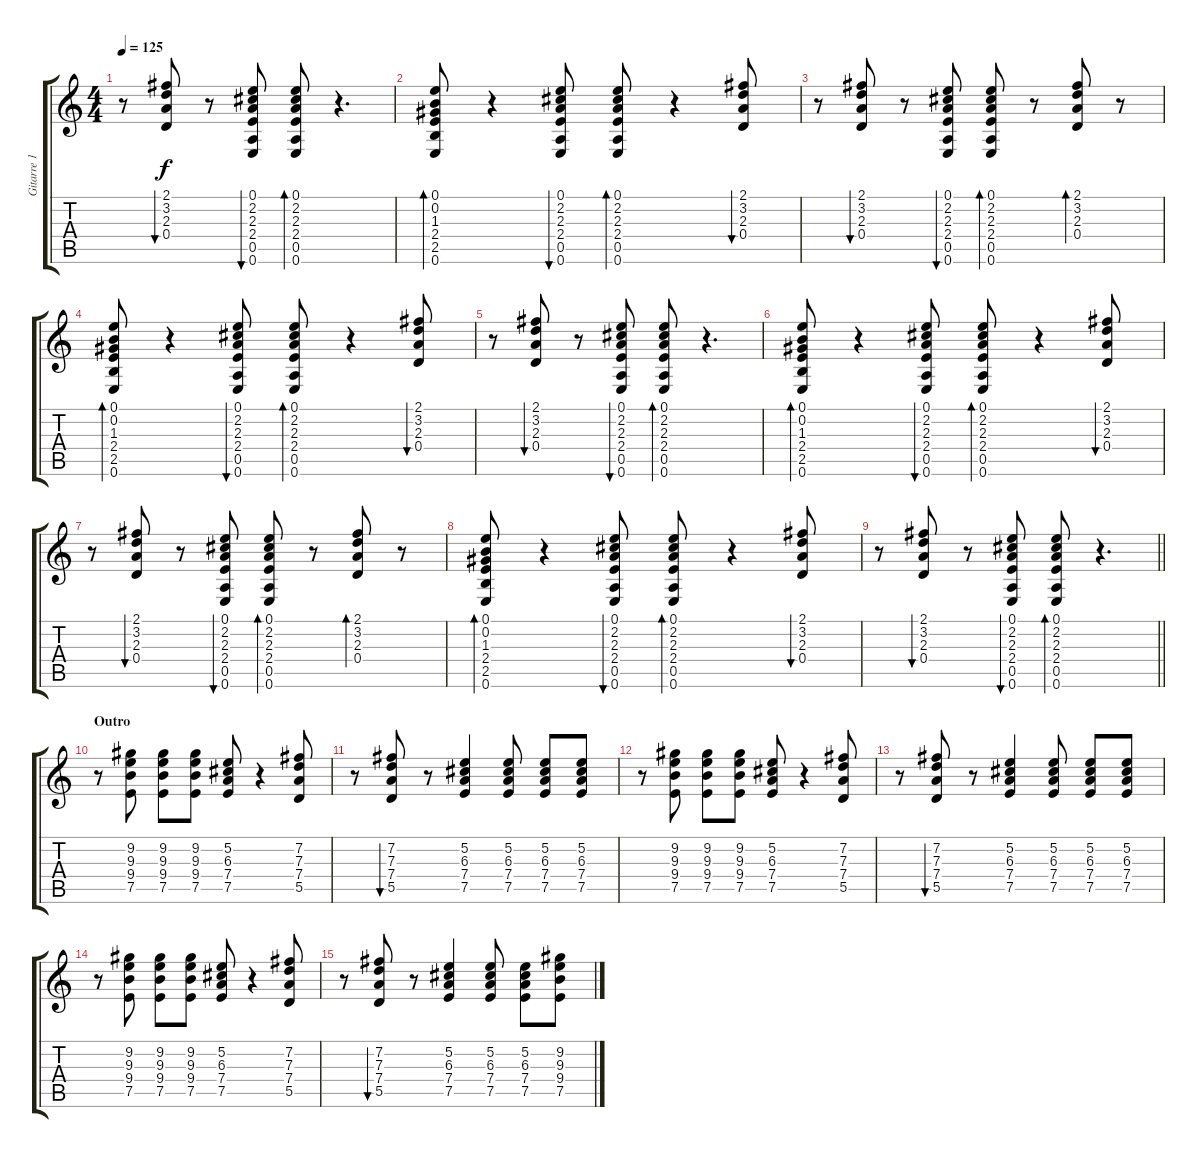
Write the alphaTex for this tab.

\track ("Gitarre 1" "Gitarre 1") {instrument electricguitarclean}
\staff {score tabs}
\tuning (E4 B3 G3 D3 A2 E2) {hide}
\ts (4 4)
\tempo 125
\clef g2
\ks c
r.8{dy f} (2.1 3.2 2.3 0.4).8{bu 60} r.8 (0.1 2.2 2.3 2.4 0.5 0.6).8{bu 60} (0.1 2.2 2.3 2.4 0.5 0.6).8{bd 60} r.4{d} |
(0.1 0.2 1.3 2.4 2.5 0.6).8{bd 60} r.4 (0.1 2.2 2.3 2.4 0.5 0.6).8{bu 60} (0.1 2.2 2.3 2.4 0.5 0.6).8{bd 60} r.4 (2.1 3.2 2.3 0.4).8{bu 60} |
r.8 (2.1 3.2 2.3 0.4).8{bu 60} r.8 (0.1 2.2 2.3 2.4 0.5 0.6).8{bu 60} (0.1 2.2 2.3 2.4 0.5 0.6).8{bd 60} r.8 (2.1 3.2 2.3 0.4).8{bd 60} r.8 |
(0.1 0.2 1.3 2.4 2.5 0.6).8{bd 60} r.4 (0.1 2.2 2.3 2.4 0.5 0.6).8{bu 60} (0.1 2.2 2.3 2.4 0.5 0.6).8{bd 60} r.4 (2.1 3.2 2.3 0.4).8{bu 60} |
r.8 (2.1 3.2 2.3 0.4).8{bu 60} r.8 (0.1 2.2 2.3 2.4 0.5 0.6).8{bu 60} (0.1 2.2 2.3 2.4 0.5 0.6).8{bd 60} r.4{d} |
(0.1 0.2 1.3 2.4 2.5 0.6).8{bd 60} r.4 (0.1 2.2 2.3 2.4 0.5 0.6).8{bu 60} (0.1 2.2 2.3 2.4 0.5 0.6).8{bd 60} r.4 (2.1 3.2 2.3 0.4).8{bu 60} |
r.8 (2.1 3.2 2.3 0.4).8{bu 60} r.8 (0.1 2.2 2.3 2.4 0.5 0.6).8{bu 60} (0.1 2.2 2.3 2.4 0.5 0.6).8{bd 60} r.8 (2.1 3.2 2.3 0.4).8{bd 60} r.8 |
(0.1 0.2 1.3 2.4 2.5 0.6).8{bd 60} r.4 (0.1 2.2 2.3 2.4 0.5 0.6).8{bu 60} (0.1 2.2 2.3 2.4 0.5 0.6).8{bd 60} r.4 (2.1 3.2 2.3 0.4).8{bu 60} |
\barLineRight lightlight
r.8 (2.1 3.2 2.3 0.4).8{bu 60} r.8 (0.1 2.2 2.3 2.4 0.5 0.6).8{bu 60} (0.1 2.2 2.3 2.4 0.5 0.6).8{bd 60} r.4{d} |
\section ("" "Outro")
r.8{instrument electricguitarclean} (9.2 9.3 9.4 7.5).8 (9.2 9.3 9.4 7.5).8 (9.2 9.3 9.4 7.5).8 (5.2 6.3 7.4 7.5).8 r.4 (7.2 7.3 7.4 5.5).8 |
r.8 (7.2 7.3 7.4 5.5).8{bu 60} r.8 (5.2 6.3 7.4 7.5).4 (5.2 6.3 7.4 7.5).8 (5.2 6.3 7.4 7.5).8 (5.2 6.3 7.4 7.5).8 |
r.8{instrument electricguitarclean} (9.2 9.3 9.4 7.5).8 (9.2 9.3 9.4 7.5).8 (9.2 9.3 9.4 7.5).8 (5.2 6.3 7.4 7.5).8 r.4 (7.2 7.3 7.4 5.5).8 |
r.8 (7.2 7.3 7.4 5.5).8{bu 60} r.8 (5.2 6.3 7.4 7.5).4 (5.2 6.3 7.4 7.5).8 (5.2 6.3 7.4 7.5).8 (5.2 6.3 7.4 7.5).8 |
r.8{instrument electricguitarclean} (9.2 9.3 9.4 7.5).8 (9.2 9.3 9.4 7.5).8 (9.2 9.3 9.4 7.5).8 (5.2 6.3 7.4 7.5).8 r.4 (7.2 7.3 7.4 5.5).8 |
r.8 (7.2 7.3 7.4 5.5).8{bu 60} r.8 (5.2 6.3 7.4 7.5).4 (5.2 6.3 7.4 7.5).8 (5.2 6.3 7.4 7.5).8 (9.2 9.3 9.4 7.5).8
